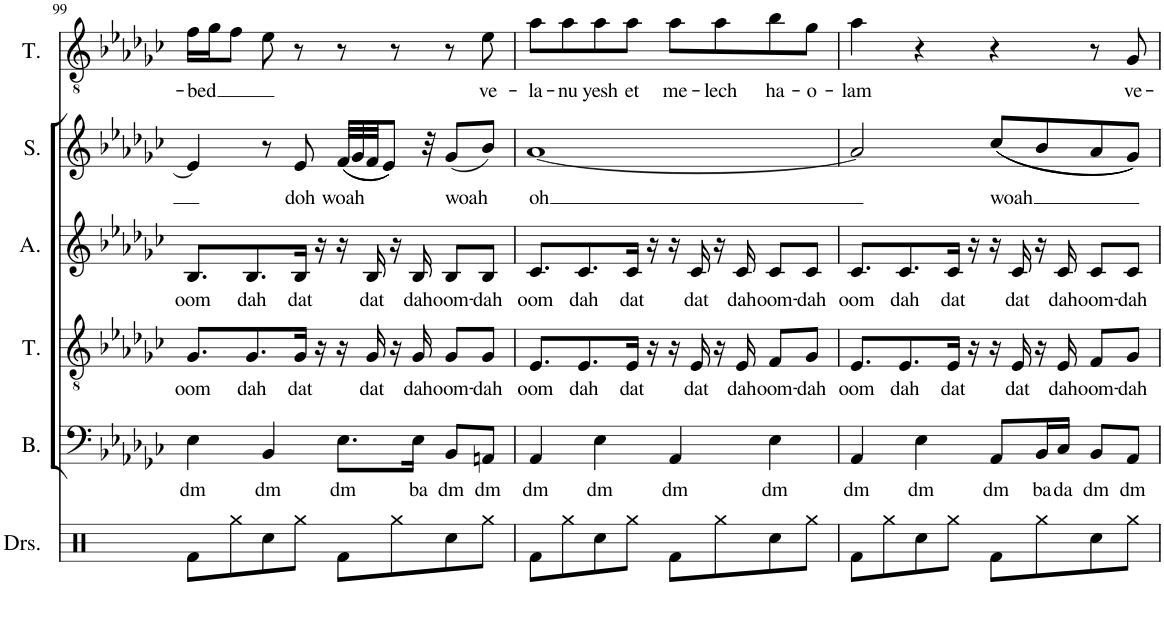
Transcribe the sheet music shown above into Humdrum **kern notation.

**kern	**kern	**text	**kern	**text	**kern	**text	**kern	**text	**kern	**text
*part6	*part5	*part5	*part4	*part4	*part3	*part3	*part2	*part2	*part1	*part1
*staff6	*staff5	*staff5	*staff4	*staff4	*staff3	*staff3	*staff2	*staff2	*staff1	*staff1
*I"Drumset	*I"Bass	*	*I"Tenor	*	*I"Alto	*	*I"Soprano	*	*I"Tenor	*
*I'Drs.	*I'B.	*	*I'T.	*	*I'A.	*	*I'S.	*	*I'T.	*
!!LO:PB:g=z
*clefX	*clefF4	*	*clefGv2	*	*clefG2	*	*clefG2	*	*clefGv2	*
*k[]	*k[b-e-a-d-g-c-]	*	*k[b-e-a-d-g-c-]	*	*k[b-e-a-d-g-c-]	*	*k[b-e-a-d-g-c-]	*	*k[b-e-a-d-g-c-]	*
*M4/4	*M4/4	*	*M4/4	*	*M4/4	*	*M4/4	*	*M4/4	*
=99	=99	=99	=99	=99	=99	=99	=99	=99	=99	=99
!	!	!LO:LY:b	!	!LO:LY:b	!	!LO:LY:b	!	!	!	!LO:LY:b
8Rf\L	4E-\	dm	8.G-/L	oom	8.B-/L	oom	4e-/]	.	16f\LL	-bed
.	.	.	.	.	.	.	.	.	16g-\J	.
8Rgg\	.	.	.	.	.	.	.	.	8f\J	.
!	!	!	!	!LO:LY:b	!	!LO:LY:b	!	!	!	!
.	.	.	8.G-/	dah	8.B-/	dah	.	.	.	.
!	!	!LO:LY:b	!	!	!	!	!	!	!	!
8Rcc\	4BB-/	dm	.	.	.	.	8r	.	8e-\	.
!	!	!	!	!LO:LY:b	!	!LO:LY:b	!	!LO:LY:b	!	!
8Rgg\J	.	.	16G-/Jk	dat	16B-/Jk	dat	8e-/	doh	8r	.
.	.	.	16r	.	16r	.	.	.	.	.
!	!	!LO:LY:b	!	!	!	!	!	!LO:LY:b	!	!
8Rf\L	8.E-\L	dm	16r	.	16r	.	(((32f/LLL	woah	8r	.
.	.	.	.	.	.	.	32g-/	.	.	.
!	!	!	!	!LO:LY:b	!	!LO:LY:b	!	!	!	!
.	.	.	16G-/	dat	16B-/	dat	32f/JJ	.	.	.
.	.	.	.	.	.	.	8e-/J)))	.	.	.
8Rgg\	.	.	16r	.	16r	.	.	.	8r	.
!	!	!LO:LY:b	!	!LO:LY:b	!	!LO:LY:b	!	!	!	!
.	16E-\Jk	ba	16G-/	dah	16B-/	dah	.	.	.	.
.	.	.	.	.	.	.	32r	.	.	.
!	!	!LO:LY:b	!	!LO:LY:b	!	!LO:LY:b	!	!LO:LY:b	!	!
8Rcc\	8BB-/L	dm	8G-/L	oom-	8B-/L	oom-	(8g-/L	woah	8r	.
!	!	!LO:LY:b	!	!LO:LY:b	!	!LO:LY:b	!	!	!	!LO:LY:b
8Rgg\J	8AAn/J	dm	8G-/J	-dah	8B-/J	-dah	8b-/J)	.	8e-\	ve-
=100	=100	=100	=100	=100	=100	=100	=100	=100	=100	=100
!	!	!LO:LY:b	!	!LO:LY:b	!	!LO:LY:b	!	!LO:LY:b	!	!LO:LY:b
8Rf\L	4AA-/	dm	8.E-/L	oom	8.c-/L	oom	[1a-	oh	8a-\L	-la-
!	!	!	!	!	!	!	!	!	!	!LO:LY:b
8Rgg\	.	.	.	.	.	.	.	.	8a-\	-nu
!	!	!	!	!LO:LY:b	!	!LO:LY:b	!	!	!	!
.	.	.	8.E-/	dah	8.c-/	dah	.	.	.	.
!	!	!LO:LY:b	!	!	!	!	!	!	!	!LO:LY:b
8Rcc\	4E-\	dm	.	.	.	.	.	.	8a-\	yesh
!	!	!	!	!LO:LY:b	!	!LO:LY:b	!	!	!	!LO:LY:b
8Rgg\J	.	.	16E-/Jk	dat	16c-/Jk	dat	.	.	8a-\J	et
.	.	.	16r	.	16r	.	.	.	.	.
!	!	!LO:LY:b	!	!	!	!	!	!	!	!LO:LY:b
8Rf\L	4AA-/	dm	16r	.	16r	.	.	.	8a-\L	me-
!	!	!	!	!LO:LY:b	!	!LO:LY:b	!	!	!	!
.	.	.	16E-/	dat	16c-/	dat	.	.	.	.
!	!	!	!	!	!	!	!	!	!	!LO:LY:b
8Rgg\	.	.	16r	.	16r	.	.	.	8a-\	-lech
!	!	!	!	!LO:LY:b	!	!LO:LY:b	!	!	!	!
.	.	.	16E-/	dah	16c-/	dah	.	.	.	.
!	!	!LO:LY:b	!	!LO:LY:b	!	!LO:LY:b	!	!	!	!LO:LY:b
8Rcc\	4E-\	dm	8F/L	oom-	8c-/L	oom-	.	.	8b-\	ha-
!	!	!	!	!LO:LY:b	!	!LO:LY:b	!	!	!	!LO:LY:b
8Rgg\J	.	.	8G-/J	-dah	8c-/J	-dah	.	.	8g-\J	-o-
=101	=101	=101	=101	=101	=101	=101	=101	=101	=101	=101
!	!	!LO:LY:b	!	!LO:LY:b	!	!LO:LY:b	!	!	!	!LO:LY:b
8Rf\L	4AA-/	dm	8.E-/L	oom	8.c-/L	oom	2a-/]	.	4a-\	-lam
8Rgg\	.	.	.	.	.	.	.	.	.	.
!	!	!	!	!LO:LY:b	!	!LO:LY:b	!	!	!	!
.	.	.	8.E-/	dah	8.c-/	dah	.	.	.	.
!	!	!LO:LY:b	!	!	!	!	!	!	!	!
8Rcc\	4E-\	dm	.	.	.	.	.	.	4r	.
!	!	!	!	!LO:LY:b	!	!LO:LY:b	!	!	!	!
8Rgg\J	.	.	16E-/Jk	dat	16c-/Jk	dat	.	.	.	.
.	.	.	16r	.	16r	.	.	.	.	.
!	!	!LO:LY:b	!	!	!	!	!	!LO:LY:b	!	!
8Rf\L	8AA-/L	dm	16r	.	16r	.	(((8cc-/L	woah	4r	.
!	!	!	!	!LO:LY:b	!	!LO:LY:b	!	!	!	!
.	.	.	16E-/	dat	16c-/	dat	.	.	.	.
!	!	!LO:LY:b	!	!	!	!	!	!	!	!
8Rgg\	16BB-/L	ba	16r	.	16r	.	8b-/	.	.	.
!	!	!LO:LY:b	!	!LO:LY:b	!	!LO:LY:b	!	!	!	!
.	16C-/JJ	da	16E-/	dah	16c-/	dah	.	.	.	.
!	!	!LO:LY:b	!	!LO:LY:b	!	!LO:LY:b	!	!	!	!
8Rcc\	8BB-/L	dm	8F/L	oom-	8c-/L	oom-	8a-/	.	8r	.
!	!	!LO:LY:b	!	!LO:LY:b	!	!LO:LY:b	!	!	!	!LO:LY:b
8Rgg\J	8AA-/J	dm	8G-/J	-dah	8c-/J	-dah	8g-/J)))	.	8G-/	ve-
=	=	=	=	=	=	=	=	=	=	=
*-	*-	*-	*-	*-	*-	*-	*-	*-	*-	*-
